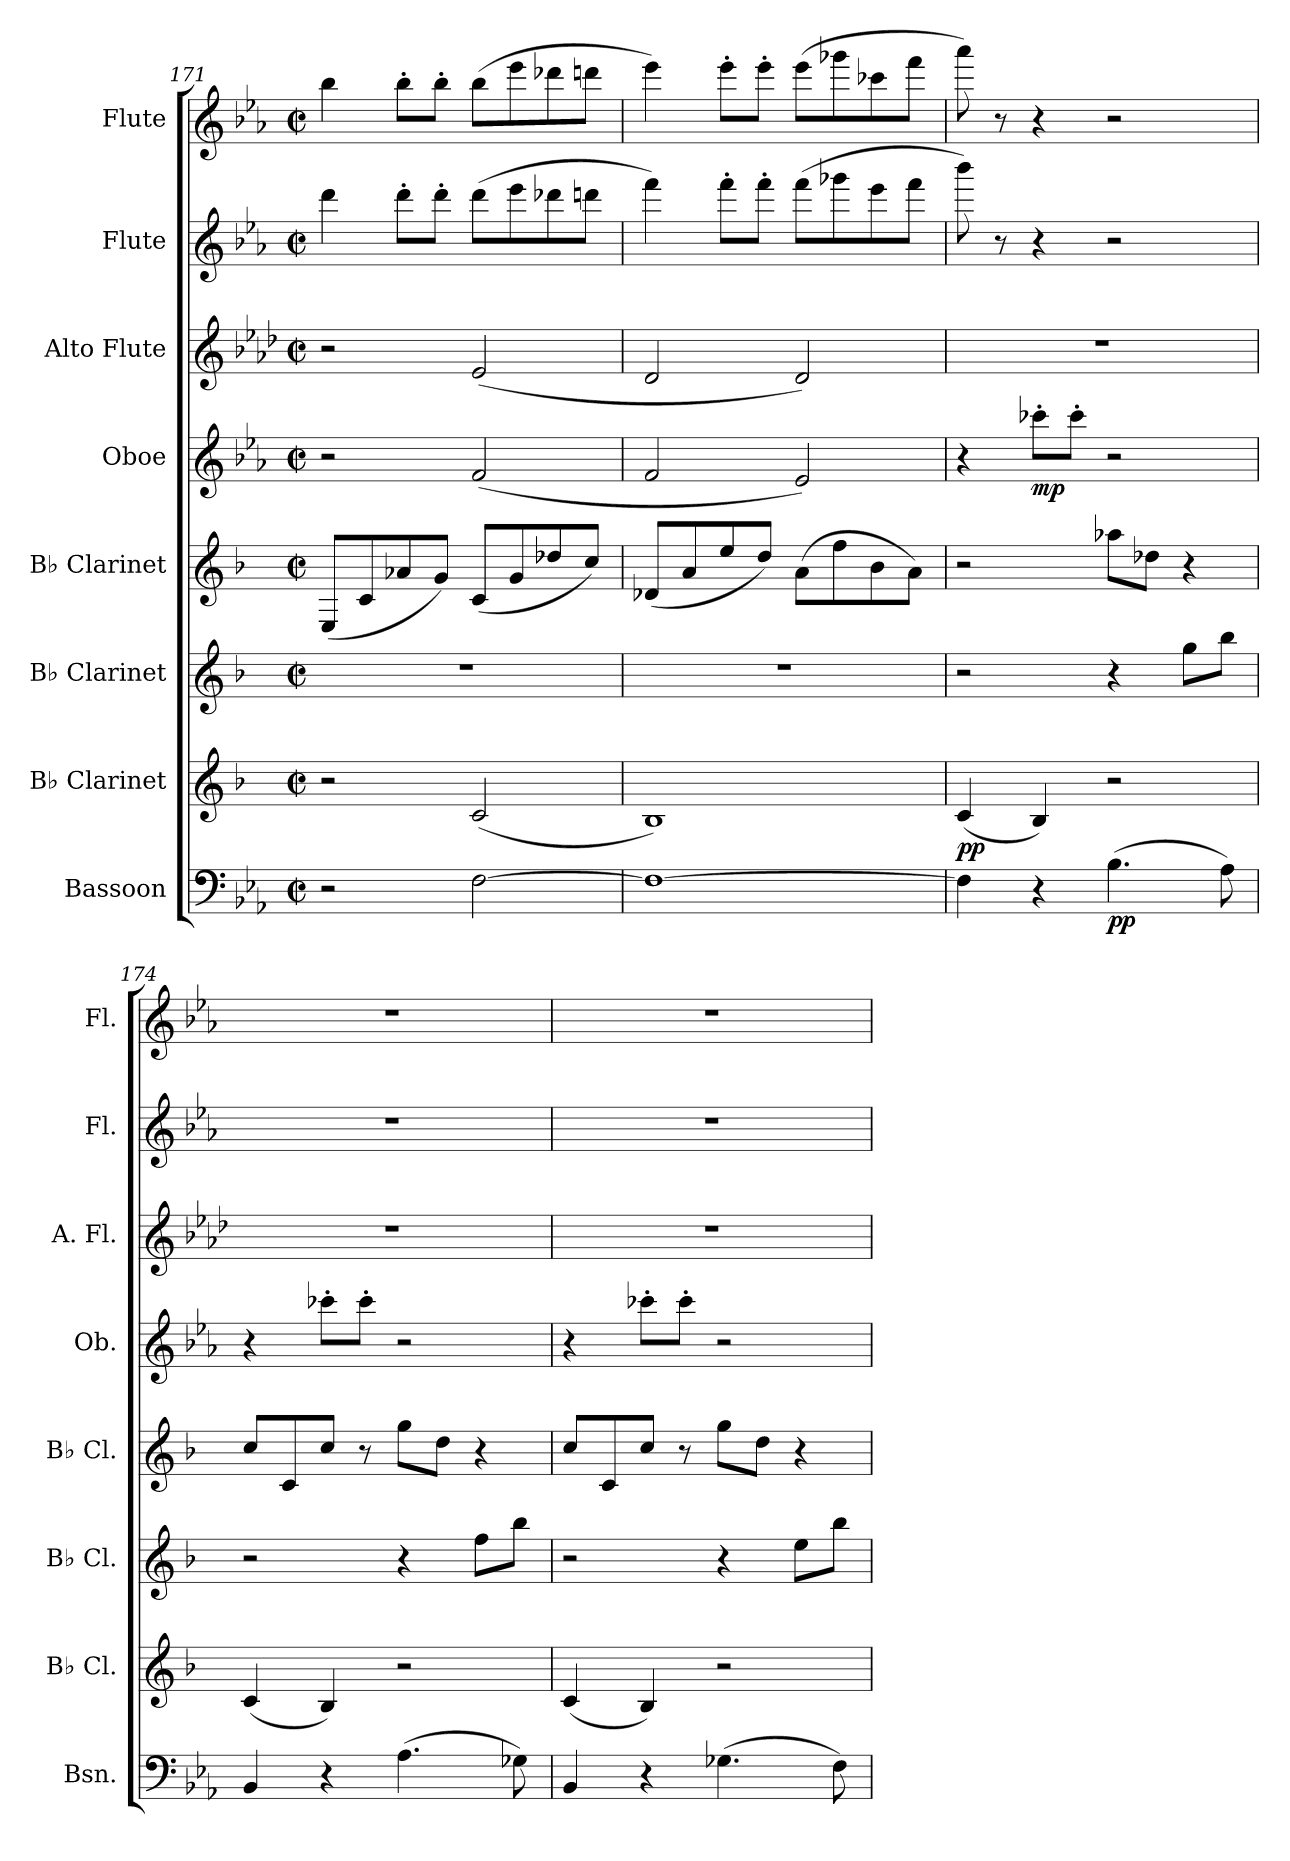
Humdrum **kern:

**kern	**dynam	**kern	**dynam	**kern	**kern	**kern	**dynam	**kern	**kern	**kern
*part8	*part8	*part7	*part7	*part6	*part5	*part4	*part4	*part3	*part2	*part1
*staff8	*staff8	*staff7	*staff7	*staff6	*staff5	*staff4	*staff4	*staff3	*staff2	*staff1
*I"Bassoon	*	*I"B♭ Clarinet	*	*I"B♭ Clarinet	*I"B♭ Clarinet	*I"Oboe	*	*I"Alto Flute	*I"Flute	*I"Flute
*I'Bsn.	*	*I'B♭ Cl.	*	*I'B♭ Cl.	*I'B♭ Cl.	*I'Ob.	*	*I'A. Fl.	*I'Fl.	*I'Fl.
*clefF4	*	*clefG2	*	*clefG2	*clefG2	*clefG2	*	*clefG2	*clefG2	*clefG2
*	*	*ITrd1c2	*	*ITrd1c2	*ITrd1c2	*	*	*ITrd3c5	*	*
*k[b-e-a-]	*	*k[b-e-a-]	*	*k[b-e-a-]	*k[b-e-a-]	*k[b-e-a-]	*	*k[b-e-a-]	*k[b-e-a-]	*k[b-e-a-]
*M2/2	*	*M2/2	*	*M2/2	*M2/2	*M2/2	*	*M2/2	*M2/2	*M2/2
*met(c|)	*	*met(c|)	*	*met(c|)	*met(c|)	*met(c|)	*	*met(c|)	*met(c|)	*met(c|)
=171	=171	=171	=171	=171	=171	=171	=171	=171	=171	=171
2r	.	2r	.	1r	(<8D/L	2r	.	2r	4ddd\	4bb-\
.	.	.	.	.	8B-/	.	.	.	.	.
.	.	.	.	.	8g-X/	.	.	.	8ddd'\L	8bb-'\L
.	.	.	.	.	8f/J)	.	.	.	8ddd'\J	8bb-'\J
[2F\	.	(<2B-/	.	.	(<8B-/L	(<2f/	.	(<2B-/	(>8ddd\L	(>8bb-\L
.	.	.	.	.	8f/	.	.	.	8eee-\	8eee-\
.	.	.	.	.	8cc-X/	.	.	.	8ddd-X\	8ddd-X\
.	.	.	.	.	8b-/J)	.	.	.	8dddn\J	8dddn\J
=172	=172	=172	=172	=172	=172	=172	=172	=172	=172	=172
1F_	.	1A-)	.	1r	(<8c-X/L	2f/	.	2A-/	4fff\)	4eee-\)
.	.	.	.	.	8g/	.	.	.	.	.
.	.	.	.	.	8dd/	.	.	.	8fff'\L	8eee-'\L
.	.	.	.	.	8cc/J)	.	.	.	8fff'\J	8eee-'\J
.	.	.	.	.	(>8g\L	2e-/)	.	2A-/)	(>8fff\L	(>8eee-\L
.	.	.	.	.	8ee-\	.	.	.	8ggg-X\	8ggg-X\
.	.	.	.	.	8a-\	.	.	.	8eee-\	8ccc-X\
.	.	.	.	.	8g\J)	.	.	.	8fff\J	8fff\J
=173	=173	=173	=173	=173	=173	=173	=173	=173	=173	=173
*	*	*	*	*	*	*	*	*	*	*MM180
!	!	!	!LO:DY:b	!	!	!	!	!	!	!
4F\]	.	(<4B-/	pp	2r	2r	4r	.	1r	8bbb-\)	8aaa-\)
.	.	.	.	.	.	.	.	.	8r	8r
!	!	!	!	!	!	!	!LO:DY:b	!	!	!
4r	.	4A-/)	.	.	.	8ccc-X'\L	mp	.	4r	4r
.	.	.	.	.	.	8ccc-'\J	.	.	.	.
!	!LO:DY:b	!	!	!	!	!	!	!	!	!
(>4.B-\	pp	2r	.	4r	8gg-X\L	2r	.	.	2r	2r
.	.	.	.	.	8cc-X\J	.	.	.	.	.
.	.	.	.	8ff\L	4r	.	.	.	.	.
8A-\)	.	.	.	8aa-\J	.	.	.	.	.	.
=174	=174	=174	=174	=174	=174	=174	=174	=174	=174	=174
4BB-/	.	(<4B-/	.	2r	8b-/L	4r	.	1r	1r	1r
.	.	.	.	.	8B-/	.	.	.	.	.
4r	.	4A-/)	.	.	8b-/J	8ccc-X'\L	.	.	.	.
.	.	.	.	.	8r	8ccc-'\J	.	.	.	.
(>4.A-\	.	2r	.	4r	8ff\L	2r	.	.	.	.
.	.	.	.	.	8cc\J	.	.	.	.	.
.	.	.	.	8ee-\L	4r	.	.	.	.	.
8G-X\)	.	.	.	8aa-\J	.	.	.	.	.	.
!!LO:PB:g=z
=175	=175	=175	=175	=175	=175	=175	=175	=175	=175	=175
4BB-/	.	(<4B-/	.	2r	8b-/L	4r	.	1r	1r	1r
.	.	.	.	.	8B-/	.	.	.	.	.
4r	.	4A-/)	.	.	8b-/J	8ccc-X'\L	.	.	.	.
.	.	.	.	.	8r	8ccc-'\J	.	.	.	.
(>4.G-X\	.	2r	.	4r	8ff\L	2r	.	.	.	.
.	.	.	.	.	8cc\J	.	.	.	.	.
.	.	.	.	8dd\L	4r	.	.	.	.	.
8F\)	.	.	.	8aa-\J	.	.	.	.	.	.
=	=	=	=	=	=	=	=	=	=	=
*-	*-	*-	*-	*-	*-	*-	*-	*-	*-	*-
